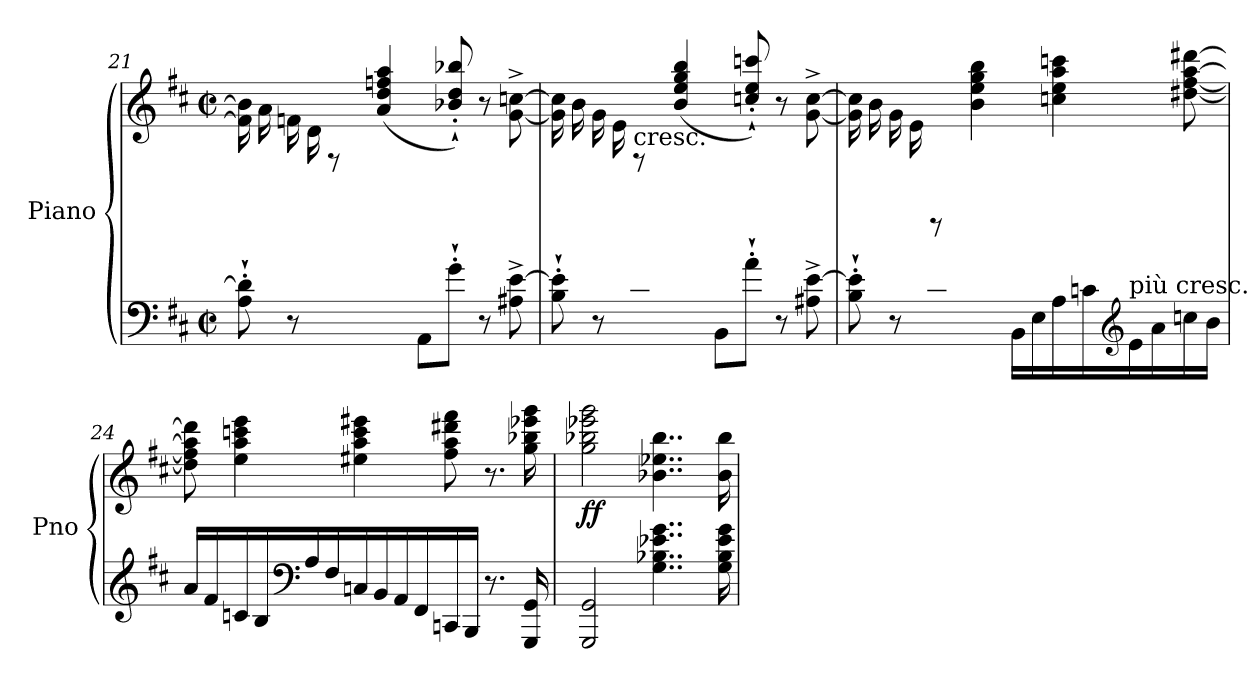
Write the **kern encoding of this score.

**kern	**kern	**dynam
*part1	*part1	*part1
*staff2	*staff1	*staff1/2
*I"Piano	*	*
*I'Pno	*	*
*clefF4	*clefG2	*
*k[f#c#]	*k[f#c#]	*
*M4/4	*M4/4	*
*met(c|)	*met(c|)	*
=21	=21	=21
*^	*^	*
4ryy	8A\`' 8d\]`'	(16f\] 16b\]LL	4.ryy	.
.	.	16a\	.	.
.	8r	16fn\	.	.
.	.	16d\	.	.
16B/	8rffff	4ryy	.	.
16A/	.	.	.	.
16Fn/	8ryy	.	(4a/ 4dd/ 4ffn/ 4aa/	.
16D/JJ)	.	.	.	.
2ryy	8AA\L	4ryy	.	.
.	8g'`\J	.	8b-X/'` 8dd/'` 8bb-X/'`)	.
.	8r	8r	4ryy	.
.	8A#X\^ [8e\^	[8g\^ [8ccn\^	.	.
=22	=22	=22	=22	=22
4ryy	8B\`' 8e\]`'	(16g\] 16cc\]LL	4.ryy	.
.	.	16b\	.	.
.	8r	16g\	.	.
.	.	16e\	.	.
!	!	!LO:TX:b:t=cresc.	!	!
16cn/	8rffff	4ryy	.	.
16B/	.	.	.	.
16G/	8ryy	.	(4b/ 4ee/ 4gg/ 4bb/	.
16E/JJ)	.	.	.	.
2ryy	8BB\L	4ryy	.	.
.	8a'`\J	.	8ccn/'` 8ee/'` 8cccn/'`)	.
.	8r	8r	4ryy	.
.	8A#X\^ [8e\^	[8g\^ [8cc\^	.	.
!!LO:LB:g=z	!!
=23	=23	=23	=23	=23
4ryy	8B\`' 8e\]`'	(16g\] 16cc\]LL	4.ryy	.
.	.	16b\	.	.
.	8r	16g\	.	.
.	.	16e\	.	.
16cn/	8raa	4ryy	.	.
16B/	.	.	.	.
16G/	8ryy	.	4b\ 4ee\ 4gg\ 4bb\	.
16E/JJ)	.	.	.	.
2ryy	16BB\LL	4ryy	.	.
.	16E\	.	.	.
.	16A\	.	4ccn\ 4ee\ 4aa\ 4cccn\	.
.	16cn\	.	.	.
*clefG2	*	*	*	*
!	!LO:TX:a:t=più cresc.	!	!	!
.	16e\	8ryy	.	.
.	16a\	.	.	.
.	16ccn\	[8dd#X\ [8ff#\ [8aa\ [8ddd#X\	8ryy	.
.	16b\JJ	.	.	.
*v	*v	*	*	*
*	*v	*v	*
=24	=24	=24
16a/LL	8dd#\] 8ff#\] 8aa\] 8ddd#\]	.
16f#/	.	.
16cn/	4ee\ 4aa\ 4cccn\ 4eee\	.
16B/	.	.
*clefF4	*	*
16A/	.	.
16F#/	.	.
16Cn/	4ee#X\ 4aa\ 4ccc\ 4eee#X\	.
16BB/	.	.
16AA/	.	.
16FF#/	.	.
16CCn/	8ff#\ 8aa\ 8ddd#X\ 8fff#\	.
16BBB/JJ	.	.
8.r	8.r	.
16GGG/ 16GG/	16gg\ 16bb-X\ 16eee-X\ 16ggg\	.
=25	=25	=25
!	!	!LO:DY:b
2GGG/ 2GG/	2gg\ 2bb-X\ 2eee-X\ 2ggg\	ff
4..G\ 4..B-X\ 4..e-X\ 4..g\	4..b-X\ 4..ee-X\ 4..bb-\	.
16G\ 16B-\ 16e-\ 16g\	16b-\ 16bb-\	.
=	=	=
*-	*-	*-
